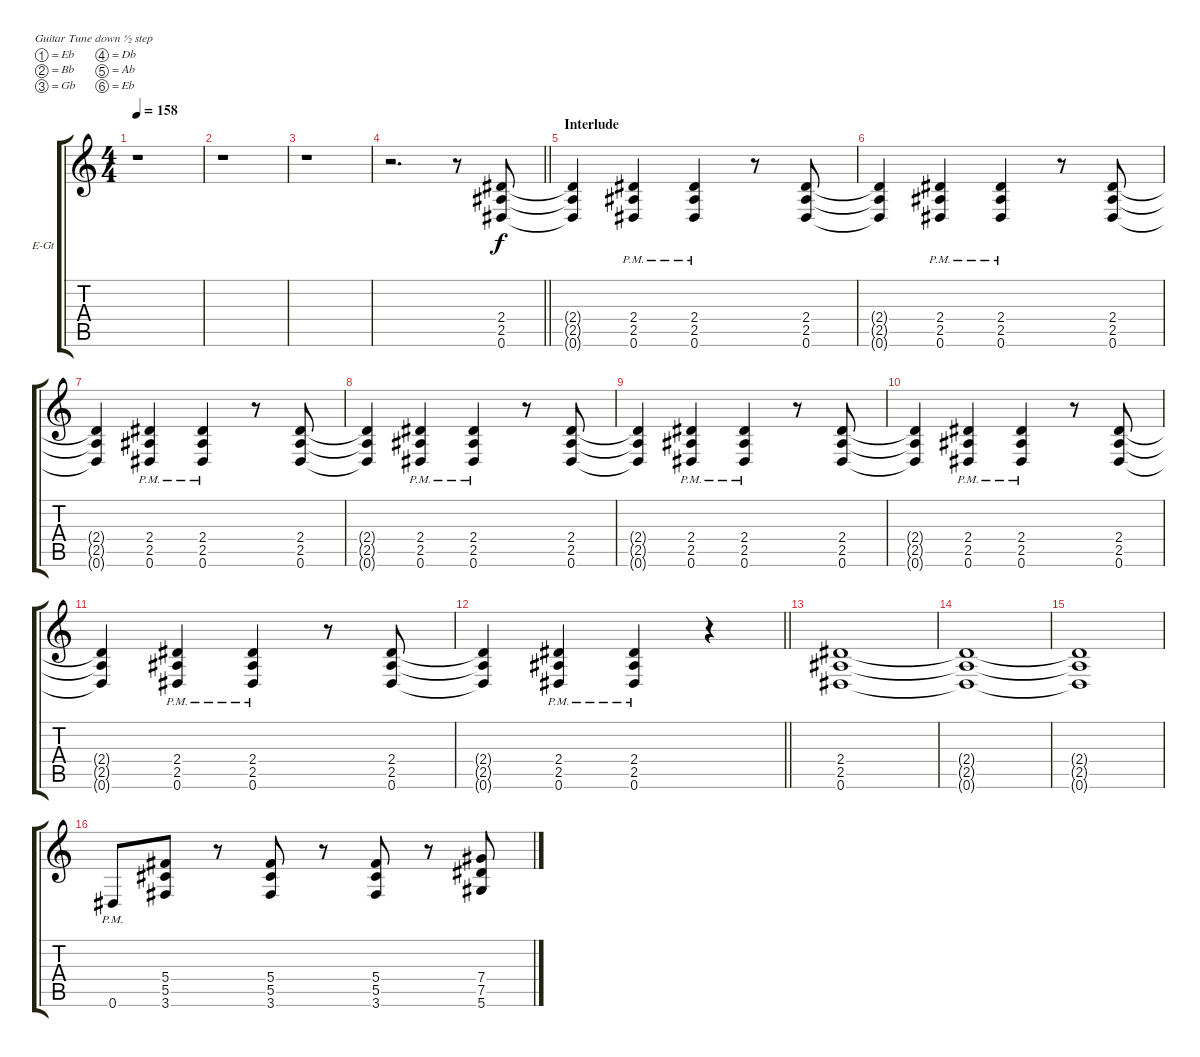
\bracketExtendMode groupsimilarinstruments
\firstSystemTrackNameOrientation horizontal
\otherSystemsTrackNameOrientation horizontal
\track ("Guitar 3" "E-Gt") {instrument distortionguitar}
\staff {score tabs}
\tuning (Eb4 Bb3 Gb3 Db3 Ab2 Eb2)
\ts (4 4)
\section ("" "")
\tempo 158
\clef g2
\ks c
r.1{dy f} |
r.1 |
r.1 |
\barLineRight lightlight
r.2{d} r.8 (2.4 2.5 0.6).8 |
\section ("" "Interlude")
(2.4{t} 2.5{t} 0.6{t}).4 (2.4{pm} 2.5{pm} 0.6{pm}).4 (2.4{pm} 2.5{pm} 0.6{pm}).4 r.8 (2.4 2.5 0.6).8 |
(2.4{t} 2.5{t} 0.6{t}).4 (2.4{pm} 2.5{pm} 0.6{pm}).4 (2.4{pm} 2.5{pm} 0.6{pm}).4 r.8 (2.4 2.5 0.6).8 |
(2.4{t} 2.5{t} 0.6{t}).4 (2.4{pm} 2.5{pm} 0.6{pm}).4 (2.4{pm} 2.5{pm} 0.6{pm}).4 r.8 (2.4 2.5 0.6).8 |
(2.4{t} 2.5{t} 0.6{t}).4 (2.4{pm} 2.5{pm} 0.6{pm}).4 (2.4{pm} 2.5{pm} 0.6{pm}).4 r.8 (2.4 2.5 0.6).8 |
(2.4{t} 2.5{t} 0.6{t}).4 (2.4{pm} 2.5{pm} 0.6{pm}).4 (2.4{pm} 2.5{pm} 0.6{pm}).4 r.8 (2.4 2.5 0.6).8 |
(2.4{t} 2.5{t} 0.6{t}).4 (2.4{pm} 2.5{pm} 0.6{pm}).4 (2.4{pm} 2.5{pm} 0.6{pm}).4 r.8 (2.4 2.5 0.6).8 |
(2.4{t} 2.5{t} 0.6{t}).4 (2.4{pm} 2.5{pm} 0.6{pm}).4 (2.4{pm} 2.5{pm} 0.6{pm}).4 r.8 (2.4 2.5 0.6).8 |
\barLineRight lightlight
(2.4{t} 2.5{t} 0.6{t}).4 (2.4{pm} 2.5{pm} 0.6{pm}).4 (2.4{pm} 2.5{pm} 0.6{pm}).4 r.4 |
\section ("" "")
(2.4 2.5 0.6).1 |
(2.4{t} 2.5{t} 0.6{t}).1 |
(2.4{t} 2.5{t} 0.6{t}).1 |
0.6{pm}.8 (5.4 5.5 3.6).8 r.8 (5.4 5.5 3.6).8 r.8 (5.4 5.5 3.6).8 r.8 (7.4 7.5 5.6).8
